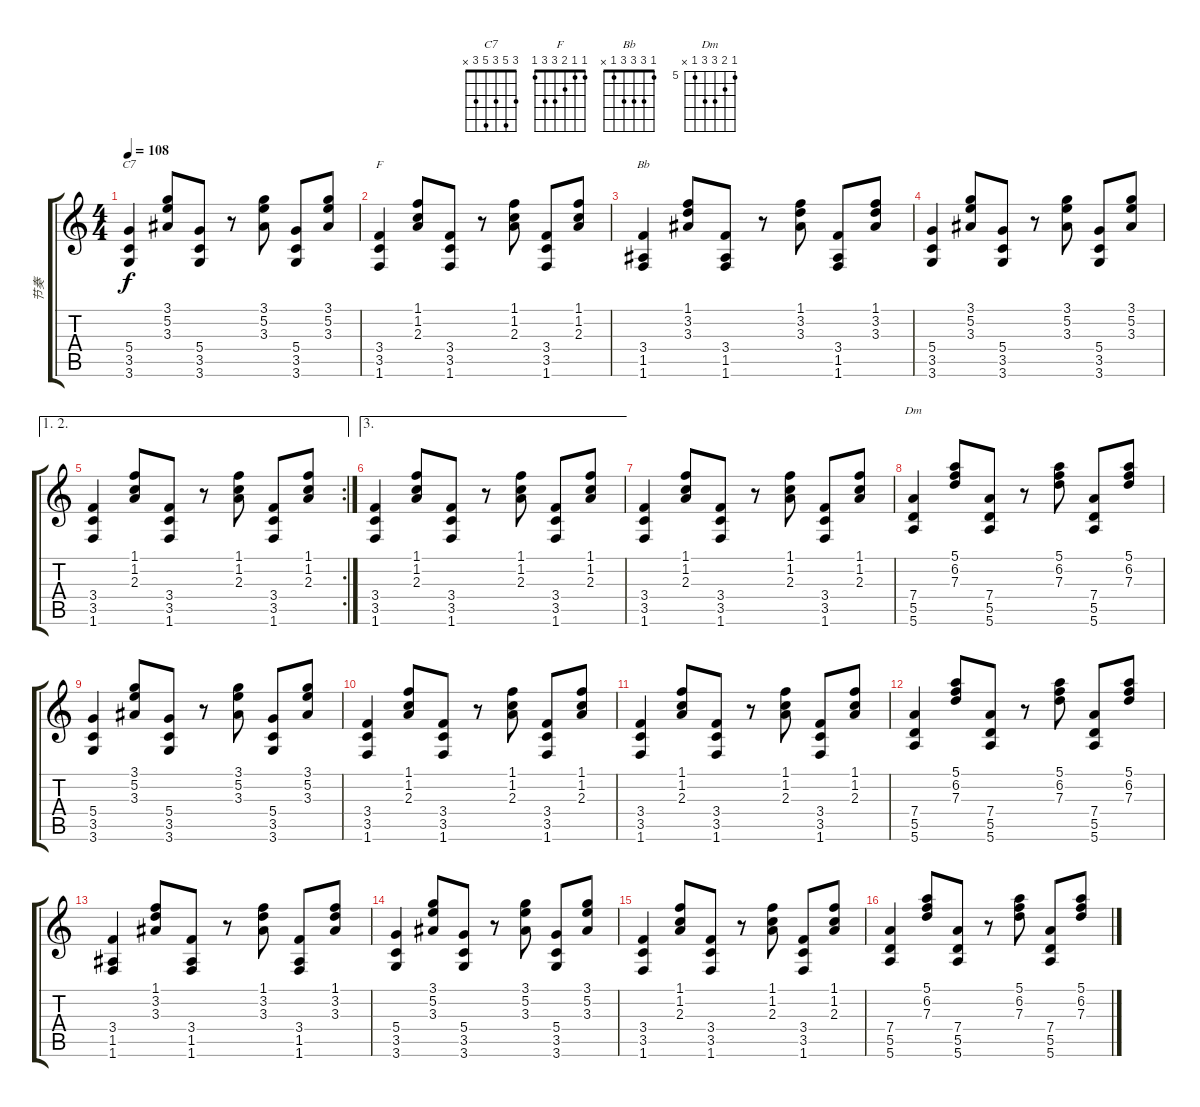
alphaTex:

\track ("节奏" "节奏") {instrument acousticguitarsteel}
\staff {score tabs}
\tuning (E4 B3 G3 D3 A2 E2) {hide}
\chord ("C7" 3 5 3 5 3 x)
\chord ("F" 1 1 2 3 3 1)
\chord ("Bb" 1 3 3 3 1 x)
\chord ("Dm" 5 6 7 7 5 x) {firstfret 5}
\ts (4 4)
\tempo 108
\clef g2
\ks c
(5.4 3.5 3.6).4{ch "C7" dy f} (3.1 5.2 3.3).8 (5.4 3.5 3.6).8 r.8 (3.1 5.2 3.3).8 (5.4 3.5 3.6).8 (3.1 5.2 3.3).8 |
(3.4 3.5 1.6).4{ch "F"} (1.1 1.2 2.3).8 (3.4 3.5 1.6).8 r.8 (1.1 1.2 2.3).8 (3.4 3.5 1.6).8 (1.1 1.2 2.3).8 |
(3.4 1.5 1.6).4{ch "Bb"} (1.1 3.2 3.3).8 (3.4 1.5 1.6).8 r.8 (1.1 3.2 3.3).8 (3.4 1.5 1.6).8 (1.1 3.2 3.3).8 |
(5.4 3.5 3.6).4 (3.1 5.2 3.3).8 (5.4 3.5 3.6).8 r.8 (3.1 5.2 3.3).8 (5.4 3.5 3.6).8 (3.1 5.2 3.3).8 |
\ae (1 2)
\rc 2
(3.4 3.5 1.6).4 (1.1 1.2 2.3).8 (3.4 3.5 1.6).8 r.8 (1.1 1.2 2.3).8 (3.4 3.5 1.6).8 (1.1 1.2 2.3).8 |
\ae 3
(3.4 3.5 1.6).4 (1.1 1.2 2.3).8 (3.4 3.5 1.6).8 r.8 (1.1 1.2 2.3).8 (3.4 3.5 1.6).8 (1.1 1.2 2.3).8 |
(3.4 3.5 1.6).4 (1.1 1.2 2.3).8 (3.4 3.5 1.6).8 r.8 (1.1 1.2 2.3).8 (3.4 3.5 1.6).8 (1.1 1.2 2.3).8 |
(7.4 5.5 5.6).4{ch "Dm"} (5.1 6.2 7.3).8 (7.4 5.5 5.6).8 r.8 (5.1 6.2 7.3).8 (7.4 5.5 5.6).8 (5.1 6.2 7.3).8 |
(5.4 3.5 3.6).4 (3.1 5.2 3.3).8 (5.4 3.5 3.6).8 r.8 (3.1 5.2 3.3).8 (5.4 3.5 3.6).8 (3.1 5.2 3.3).8 |
(3.4 3.5 1.6).4 (1.1 1.2 2.3).8 (3.4 3.5 1.6).8 r.8 (1.1 1.2 2.3).8 (3.4 3.5 1.6).8 (1.1 1.2 2.3).8 |
(3.4 3.5 1.6).4 (1.1 1.2 2.3).8 (3.4 3.5 1.6).8 r.8 (1.1 1.2 2.3).8 (3.4 3.5 1.6).8 (1.1 1.2 2.3).8 |
(7.4 5.5 5.6).4 (5.1 6.2 7.3).8 (7.4 5.5 5.6).8 r.8 (5.1 6.2 7.3).8 (7.4 5.5 5.6).8 (5.1 6.2 7.3).8 |
(3.4 1.5 1.6).4 (1.1 3.2 3.3).8 (3.4 1.5 1.6).8 r.8 (1.1 3.2 3.3).8 (3.4 1.5 1.6).8 (1.1 3.2 3.3).8 |
(5.4 3.5 3.6).4 (3.1 5.2 3.3).8 (5.4 3.5 3.6).8 r.8 (3.1 5.2 3.3).8 (5.4 3.5 3.6).8 (3.1 5.2 3.3).8 |
(3.4 3.5 1.6).4 (1.1 1.2 2.3).8 (3.4 3.5 1.6).8 r.8 (1.1 1.2 2.3).8 (3.4 3.5 1.6).8 (1.1 1.2 2.3).8 |
(7.4 5.5 5.6).4 (5.1 6.2 7.3).8 (7.4 5.5 5.6).8 r.8 (5.1 6.2 7.3).8 (7.4 5.5 5.6).8 (5.1 6.2 7.3).8
